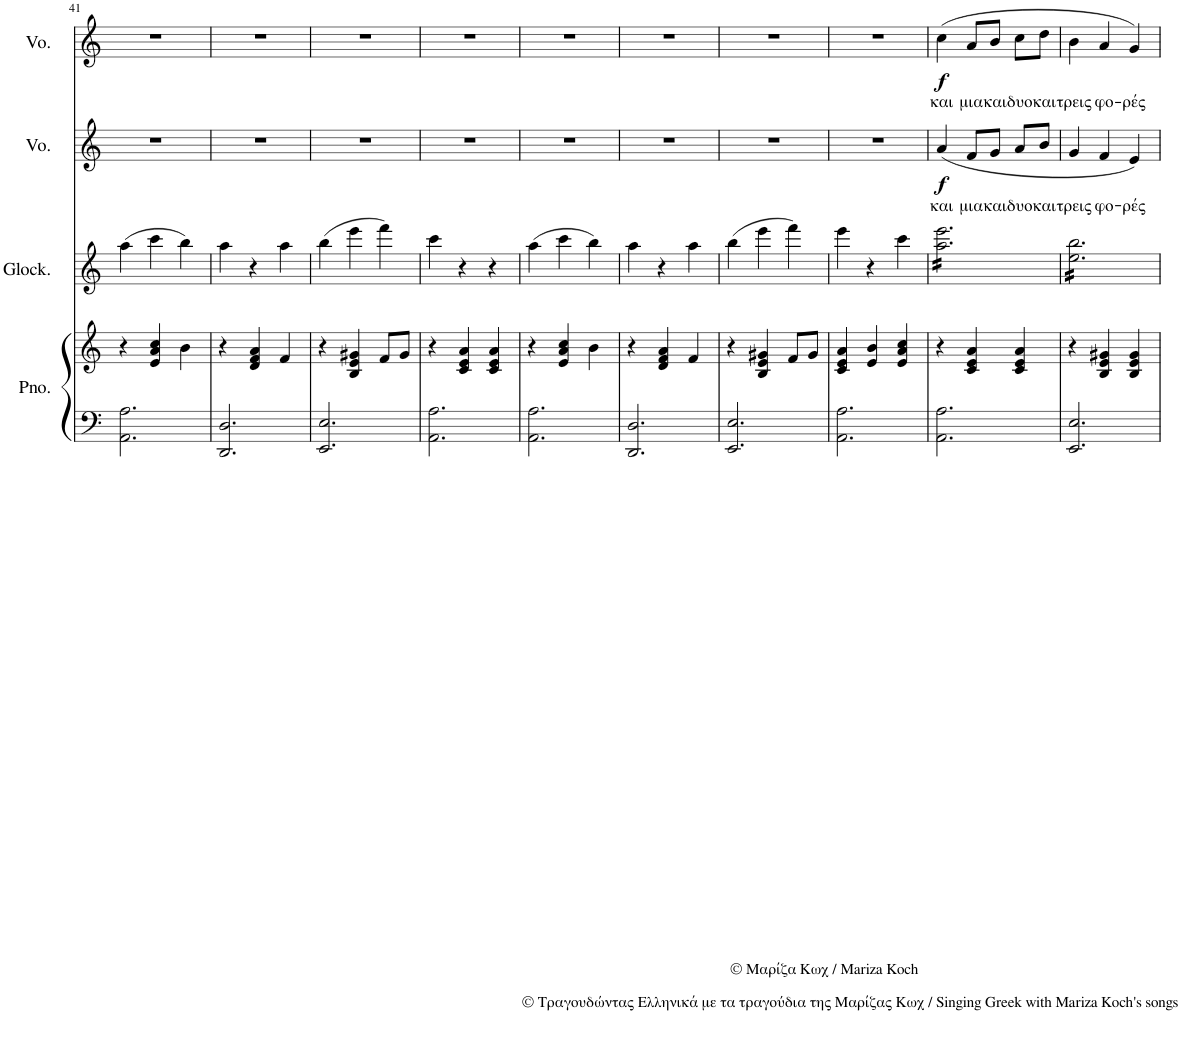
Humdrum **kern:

**kern	**kern	**kern	**kern	**text	**text	**dynam	**kern	**text	**text	**dynam
*part4	*part4	*part3	*part2	*part2	*part2	*part2	*part1	*part1	*part1	*part1
*staff5	*staff4	*staff3	*staff2	*staff2	*staff2	*staff2	*staff1	*staff1	*staff1	*staff1
*I"Πιάνο	*	*I"Μεταλλόφωνο	*I"Φωνή	*	*	*	*I"Φωνή	*	*	*
!!LO:PB:g=z
*clefF4	*clefG2	*clefG2	*clefG2	*	*	*	*clefG2	*	*	*
*	*	*Trd-14c-24	*	*	*	*	*	*	*	*
*k[]	*k[]	*k[]	*k[]	*	*	*	*k[]	*	*	*
*M3/4	*M3/4	*M3/4	*M3/4	*	*	*	*M3/4	*	*	*
=41	=41	=41	=41	=41	=41	=41	=41	=41	=41	=41
2.AA\ 2.A\	4r	(4aa\	2.r	.	.	.	2.r	.	.	.
.	4e/ 4a/ 4cc/	4ccc\	.	.	.	.	.	.	.	.
.	4b\	4bb\)	.	.	.	.	.	.	.	.
=42	=42	=42	=42	=42	=42	=42	=42	=42	=42	=42
2.DD/ 2.D/	4r	4aa\	2.r	.	.	.	2.r	.	.	.
.	4d/ 4f/ 4a/	4r	.	.	.	.	.	.	.	.
.	4f/	4aa\	.	.	.	.	.	.	.	.
=43	=43	=43	=43	=43	=43	=43	=43	=43	=43	=43
2.EE/ 2.E/	4r	(4bb\	2.r	.	.	.	2.r	.	.	.
.	4B/ 4e/ 4g#X/	4eee\	.	.	.	.	.	.	.	.
.	8f/L	4fff\)	.	.	.	.	.	.	.	.
.	8g#/J	.	.	.	.	.	.	.	.	.
=44	=44	=44	=44	=44	=44	=44	=44	=44	=44	=44
2.AA\ 2.A\	4r	4ccc\	2.r	.	.	.	2.r	.	.	.
.	4c/ 4e/ 4a/	4r	.	.	.	.	.	.	.	.
.	4c/ 4e/ 4a/	4r	.	.	.	.	.	.	.	.
=45	=45	=45	=45	=45	=45	=45	=45	=45	=45	=45
2.AA\ 2.A\	4r	(4aa\	2.r	.	.	.	2.r	.	.	.
.	4e/ 4a/ 4cc/	4ccc\	.	.	.	.	.	.	.	.
.	4b\	4bb\)	.	.	.	.	.	.	.	.
=46	=46	=46	=46	=46	=46	=46	=46	=46	=46	=46
2.DD/ 2.D/	4r	4aa\	2.r	.	.	.	2.r	.	.	.
.	4d/ 4f/ 4a/	4r	.	.	.	.	.	.	.	.
.	4f/	4aa\	.	.	.	.	.	.	.	.
=47	=47	=47	=47	=47	=47	=47	=47	=47	=47	=47
2.EE/ 2.E/	4r	(4bb\	2.r	.	.	.	2.r	.	.	.
.	4B/ 4e/ 4g#X/	4eee\	.	.	.	.	.	.	.	.
.	8f/L	4fff\)	.	.	.	.	.	.	.	.
.	8g#/J	.	.	.	.	.	.	.	.	.
=48	=48	=48	=48	=48	=48	=48	=48	=48	=48	=48
2.AA\ 2.A\	4c/ 4e/ 4a/	4eee\	2.r	.	.	.	2.r	.	.	.
.	4e/ 4b/	4r	.	.	.	.	.	.	.	.
.	4e/ 4a/ 4cc/	4ccc\	.	.	.	.	.	.	.	.
=49	=49	=49	=49	=49	=49	=49	=49	=49	=49	=49
!LO:TX:b:t=© Μαρίζα Κωχ / Mariza Koch	!	!	!	!	!	!	!	!	!	!
!LO:TX:b:t=© Τραγουδώντας Ελληνικά με τα τραγούδια της Μαρίζας Κωχ / Singing Greek with Mariza Koch's songs	!	!	!	!	!	!	!	!	!	!
!	!	!	!	!	!LO:LY:b	!LO:DY:b	!	!	!LO:LY:b	!LO:DY:b
*	*	*tremolo	*	*	*	*	*	*	*	*
2.AA\ 2.A\	4r	16aa\ 16eee\LL	(4a/	.	και	f	(4cc\	.	και	f
.	.	16aa\ 16eee\	.	.	.	.	.	.	.	.
.	.	16aa\ 16eee\	.	.	.	.	.	.	.	.
.	.	16aa\ 16eee\	.	.	.	.	.	.	.	.
!	!	!	!	!	!LO:LY:b	!	!	!	!LO:LY:b	!
.	4c/ 4e/ 4a/	16aa\ 16eee\	8f/L	.	μια	.	8a/L	.	μια	.
.	.	16aa\ 16eee\	.	.	.	.	.	.	.	.
!	!	!	!	!	!LO:LY:b	!	!	!	!LO:LY:b	!
.	.	16aa\ 16eee\	8g/J	.	και	.	8b/J	.	και	.
.	.	16aa\ 16eee\	.	.	.	.	.	.	.	.
!	!	!	!	!	!LO:LY:b	!	!	!	!LO:LY:b	!
.	4c/ 4e/ 4a/	16aa\ 16eee\	8a/L	.	δυο	.	8cc\L	.	δυο	.
.	.	16aa\ 16eee\	.	.	.	.	.	.	.	.
!	!	!	!	!	!LO:LY:b	!	!	!	!LO:LY:b	!
.	.	16aa\ 16eee\	8b/J	.	και	.	8dd\J	.	και	.
.	.	16aa\ 16eee\JJ	.	.	.	.	.	.	.	.
=50	=50	=50	=50	=50	=50	=50	=50	=50	=50	=50
!	!	!	!	!	!LO:LY:b	!	!	!	!LO:LY:b	!
2.EE/ 2.E/	4r	16ee\ 16bb\LL	4g/	.	τρεις	.	4b\	.	τρεις	.
.	.	16ee\ 16bb\	.	.	.	.	.	.	.	.
.	.	16ee\ 16bb\	.	.	.	.	.	.	.	.
.	.	16ee\ 16bb\	.	.	.	.	.	.	.	.
!	!	!	!	!	!LO:LY:b	!	!	!	!LO:LY:b	!
.	4B/ 4e/ 4g#X/	16ee\ 16bb\	4f/	.	φο-	.	4a/	.	φο-	.
.	.	16ee\ 16bb\	.	.	.	.	.	.	.	.
.	.	16ee\ 16bb\	.	.	.	.	.	.	.	.
.	.	16ee\ 16bb\	.	.	.	.	.	.	.	.
!	!	!	!	!	!LO:LY:b	!	!	!	!LO:LY:b	!
.	4B/ 4e/ 4g#/	16ee\ 16bb\	4e/)	.	-ρές	.	4g/)	.	-ρές	.
.	.	16ee\ 16bb\	.	.	.	.	.	.	.	.
.	.	16ee\ 16bb\	.	.	.	.	.	.	.	.
.	.	16ee\ 16bb\JJ	.	.	.	.	.	.	.	.
*	*	*Xtremolo	*	*	*	*	*	*	*	*
=	=	=	=	=	=	=	=	=	=	=
*-	*-	*-	*-	*-	*-	*-	*-	*-	*-	*-
